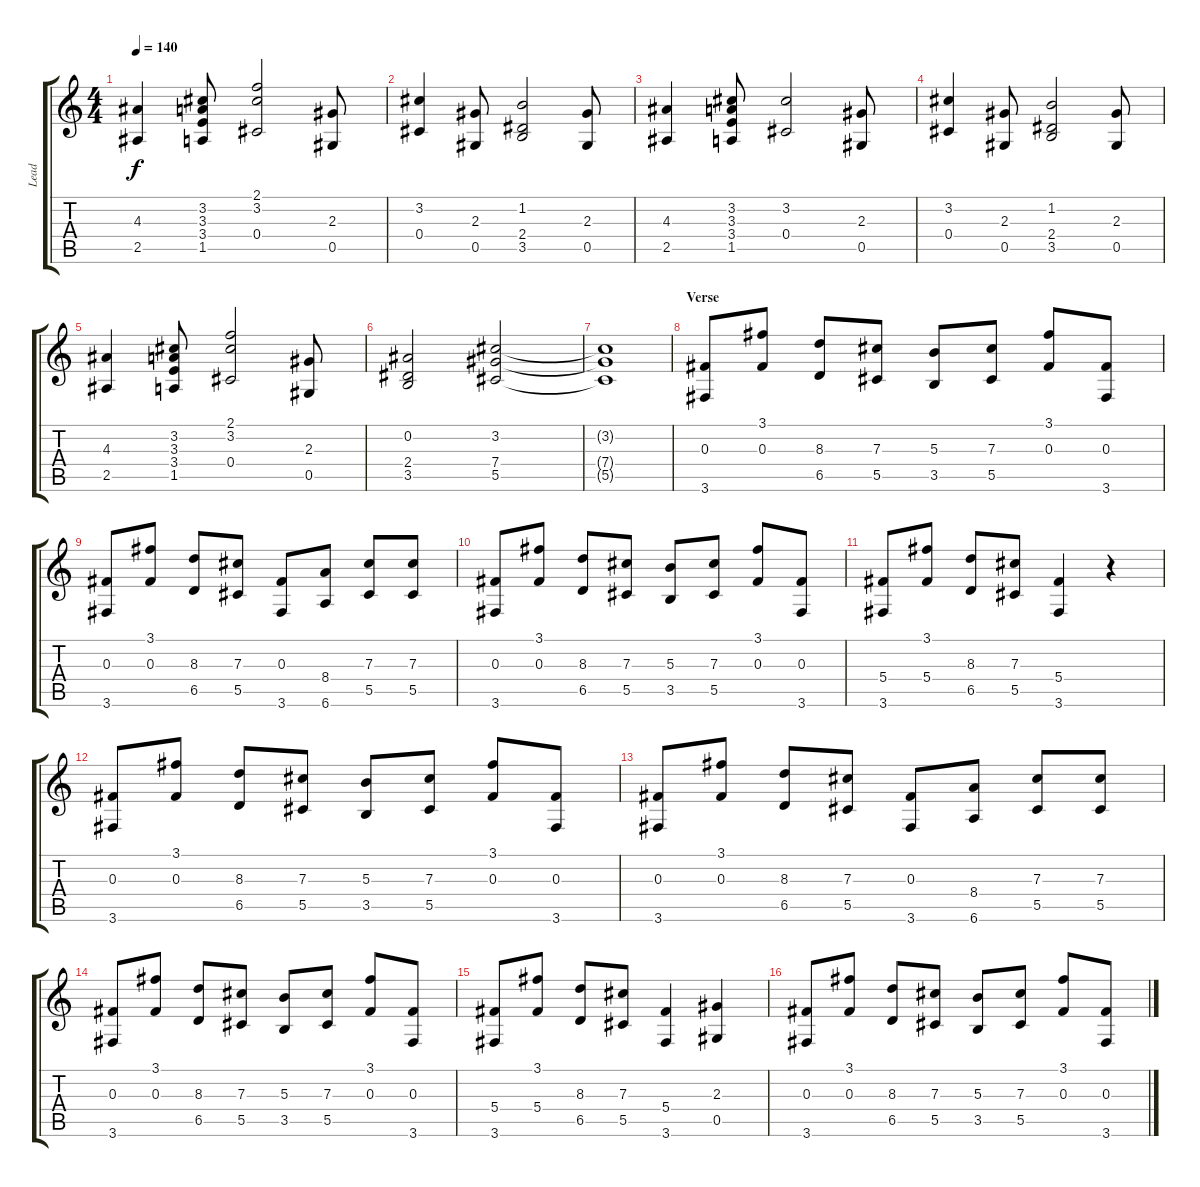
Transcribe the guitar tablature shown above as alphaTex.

\track ("Lead" "Lead") {instrument distortionguitar}
\staff {score tabs}
\tuning (Eb4 Bb3 Gb3 Db3 Ab2 Eb2) {hide}
\ts (4 4)
\tempo 140
\clef g2
\ks c
(4.3 2.5).4{dy f} (3.2 3.3 3.4 1.5).8 (2.1 3.2 0.4).2 (2.3 0.5).8 |
(3.2 0.4).4 (2.3 0.5).8 (1.2 2.4 3.5).2 (2.3 0.5).8 |
(4.3 2.5).4 (3.2 3.3 3.4 1.5).8 (3.2 0.4).2 (2.3 0.5).8 |
(3.2 0.4).4 (2.3 0.5).8 (1.2 2.4 3.5).2 (2.3 0.5).8 |
(4.3 2.5).4 (3.2 3.3 3.4 1.5).8 (2.1 3.2 0.4).2 (2.3 0.5).8 |
(0.2 2.4 3.5).2 (3.2 7.4 5.5).2 |
(3.2{t} 7.4{t} 5.5{t}).1 |
\section ("" "Verse")
(0.3 3.6).8 (3.1 0.3).8 (8.3 6.5).8 (7.3 5.5).8 (5.3 3.5).8 (7.3 5.5).8 (3.1 0.3).8 (0.3 3.6).8 |
(0.3 3.6).8 (3.1 0.3).8 (8.3 6.5).8 (7.3 5.5).8 (0.3 3.6).8 (8.4 6.6).8 (7.3 5.5).8 (7.3 5.5).8 |
(0.3 3.6).8 (3.1 0.3).8 (8.3 6.5).8 (7.3 5.5).8 (5.3 3.5).8 (7.3 5.5).8 (3.1 0.3).8 (0.3 3.6).8 |
(5.4 3.6).8 (3.1 5.4).8 (8.3 6.5).8 (7.3 5.5).8 (5.4 3.6).4 r.4 |
(0.3 3.6).8 (3.1 0.3).8 (8.3 6.5).8 (7.3 5.5).8 (5.3 3.5).8 (7.3 5.5).8 (3.1 0.3).8 (0.3 3.6).8 |
(0.3 3.6).8 (3.1 0.3).8 (8.3 6.5).8 (7.3 5.5).8 (0.3 3.6).8 (8.4 6.6).8 (7.3 5.5).8 (7.3 5.5).8 |
(0.3 3.6).8 (3.1 0.3).8 (8.3 6.5).8 (7.3 5.5).8 (5.3 3.5).8 (7.3 5.5).8 (3.1 0.3).8 (0.3 3.6).8 |
(5.4 3.6).8 (3.1 5.4).8 (8.3 6.5).8 (7.3 5.5).8 (5.4 3.6).4 (2.3 0.5).4 |
(0.3 3.6).8 (3.1 0.3).8 (8.3 6.5).8 (7.3 5.5).8 (5.3 3.5).8 (7.3 5.5).8 (3.1 0.3).8 (0.3 3.6).8
